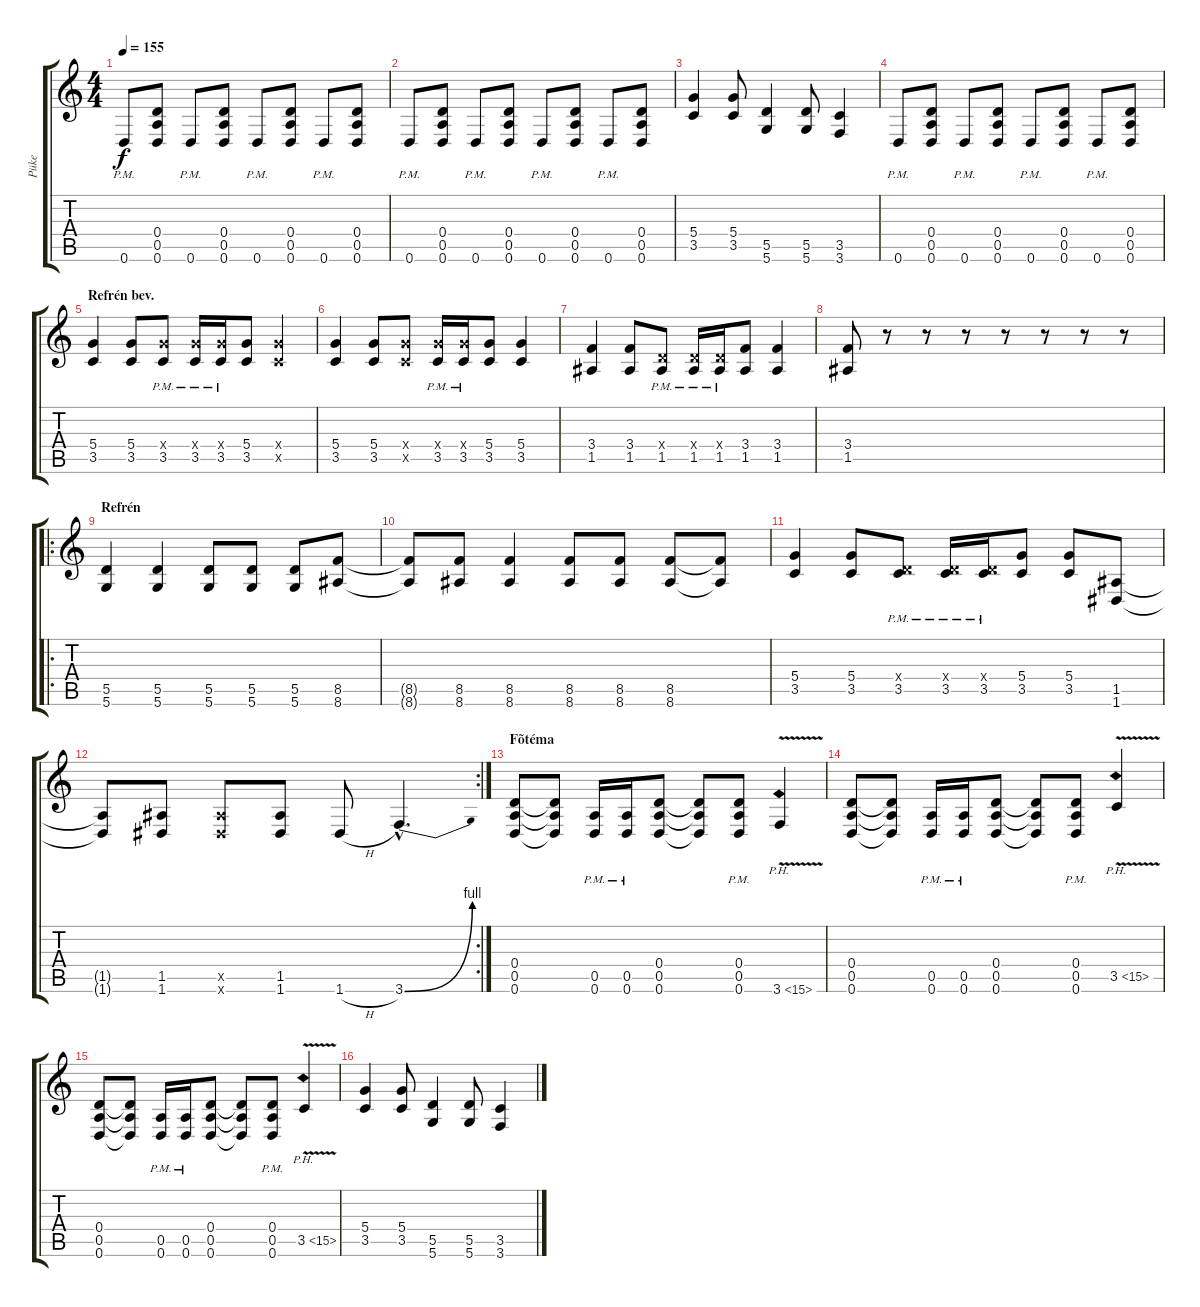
\track ("Püke" "Püke") {instrument distortionguitar}
\staff {score tabs}
\tuning (E4 B3 G3 D3 A2 D2) {hide}
\ts (4 4)
\tempo 155
\clef g2
\ks c
0.6{pm}.8{dy f} (0.4 0.5 0.6).8 0.6{pm}.8 (0.4 0.5 0.6).8 0.6{pm}.8 (0.4 0.5 0.6).8 0.6{pm}.8 (0.4 0.5 0.6).8 |
0.6{pm}.8 (0.4 0.5 0.6).8 0.6{pm}.8 (0.4 0.5 0.6).8 0.6{pm}.8 (0.4 0.5 0.6).8 0.6{pm}.8 (0.4 0.5 0.6).8 |
(5.4 3.5).4 (5.4 3.5).8 (5.5 5.6).4 (5.5 5.6).8 (3.5 3.6).4 |
0.6{pm}.8 (0.4 0.5 0.6).8 0.6{pm}.8 (0.4 0.5 0.6).8 0.6{pm}.8 (0.4 0.5 0.6).8 0.6{pm}.8 (0.4 0.5 0.6).8 |
\section ("" "Refrén bev.")
(5.4 3.5).4 (5.4 3.5).8 (5.4{x} 3.5{pm}).8 (5.4{x} 3.5{pm}).16 (5.4{x} 3.5{pm}).16 (5.4 3.5).8 (5.4{x} 3.5{x}).4 |
(5.4 3.5).4 (5.4 3.5).8 (5.4{x} 3.5{x}).8 (5.4{x} 3.5{pm}).16 (5.4{x} 3.5{pm}).16 (5.4 3.5).8 (5.4 3.5).4 |
(3.4 1.5).4 (3.4 1.5).8 (0.4{x} 1.5{pm}).8 (0.4{x} 1.5{pm}).16 (0.4{x} 1.5{pm}).16 (3.4 1.5).8 (3.4 1.5).4 |
(3.4 1.5).8 r.8 r.8 r.8 r.8 r.8 r.8 r.8 |
\ro
\section ("" "Refrén")
(5.5 5.6).4 (5.5 5.6).4 (5.5 5.6).8 (5.5 5.6).8 (5.5 5.6).8 (8.5 8.6).8 |
(8.5{t} 8.6{t}).8 (8.5 8.6).8 (8.5 8.6).4 (8.5 8.6).8 (8.5 8.6).8 (8.5 8.6).8 (8.5{t} 8.6{t}).8 |
(5.4 3.5).4 (5.4 3.5).8 (0.4{x} 3.5{pm}).8 (0.4{x} 3.5{pm}).16 (0.4{x} 3.5{pm}).16 (5.4 3.5).8 (5.4 3.5).8 (1.5 1.6).8 |
\rc 2
(1.5{t} 1.6{t}).8 (1.5 1.6).8 (1.5{x} 1.6{x}).8 (1.5 1.6).8 1.6{h}.8 3.6{be (bend 0 0 60 4) hac}.4{d} |
\section ("" "Fõtéma")
(0.4 0.5 0.6).8 (0.4{t} 0.5{t} 0.6{t}).8 (0.5{pm} 0.6{pm}).16 (0.5{pm} 0.6{pm}).16 (0.4 0.5 0.6).8 (0.4{t} 0.5{t} 0.6{t}).8 (0.4{pm} 0.5{pm} 0.6{pm}).8 3.6{ph 12 v}.4 |
(0.4 0.5 0.6).8 (0.4{t} 0.5{t} 0.6{t}).8 (0.5{pm} 0.6{pm}).16 (0.5{pm} 0.6{pm}).16 (0.4 0.5 0.6).8 (0.4{t} 0.5{t} 0.6{t}).8 (0.4{pm} 0.5{pm} 0.6{pm}).8 3.5{ph 12 v}.4 |
(0.4 0.5 0.6).8 (0.4{t} 0.5{t} 0.6{t}).8 (0.5{pm} 0.6{pm}).16 (0.5{pm} 0.6{pm}).16 (0.4 0.5 0.6).8 (0.4{t} 0.5{t} 0.6{t}).8 (0.4{pm} 0.5{pm} 0.6{pm}).8 3.5{ph 12 v}.4 |
(5.4 3.5).4 (5.4 3.5).8 (5.5 5.6).4 (5.5 5.6).8 (3.5 3.6).4
